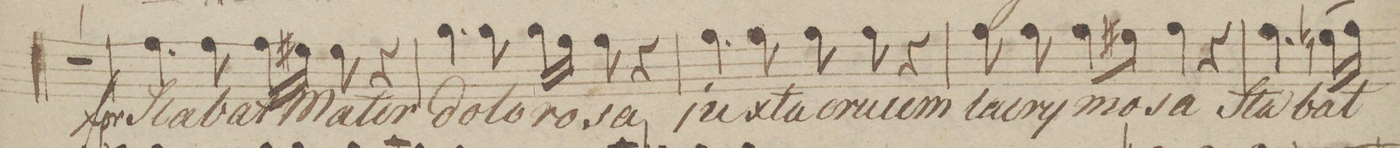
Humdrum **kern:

**kern	**text	**dynam
*I"Cant.	*	*
*clefC1	*	*
*k[b-]	*	*
*met(c)	*	*
*M4/4	*	*
1r	.	.
.	.	f
=12	=12	=12
4.dd\	Sta-	f
8dd\	-bat	.
16dd\LL	Ma-	.
16cc#X\JJ	.	.
8cc#\	-ter	.
4r	.	.
=13	=13	=13
4.ee\	do-	.
8ee\	-lo-	.
16ee\LL	-ro-	.
16dd\JJ	.	.
8dd\	-sa	.
4r	.	.
=14	=14	=14
4.dd\	ju-	.
8dd\	-xta	.
8dd\	cru-	.
8dd\	-cem	.
4r	.	.
=15	=15	=15
8dd\	la-	.
8dd\	-cry-	.
8dd\L	-mo-	.
8cc#X\J	.	.
4dd\	-sa	.
4r	.	.
=16	=16	=16
4.dd\	Sta-	.
(16ccn\LL	-bat	.
16dd\JJ)	.	.
16dd\LL	Ma-	.
16ee-X\JJ	.	.
8ee-\	-ter	.
4r	.	.
=17	=17	=17
4ee\	do-	.
16ee\LL	.	.
32dd\L	.	.
32ee\JJJ	.	.
16ff\LL	-lo-	.
16ee\JJ	.	.
16ee\LL	-ro-	.
16dd\JJ	.	.
8dd\	-sa	.
4r	.	.
=18	=18	=18
16ff\LL	Sta-	.
16ee-X\JJ	.	.
8ee-\	-bat	.
16ee-\LL	Ma-	.
16dd\JJ	.	.
8dd\	-ter	.
2r	.	.
=19	=19	=19
8cc\	ju-	.
8cc\	-xta	.
8cc\	cru-	.
8cc\	-cem	.
8dd-X\	la-	.
8dd-\	-cry-	.
4dd-\	-mo-	.
=20	=20	=20
4cc\	-sa	.
4r	.	.
2r	.	.
=21	=21	=21
*-	*-	*-
